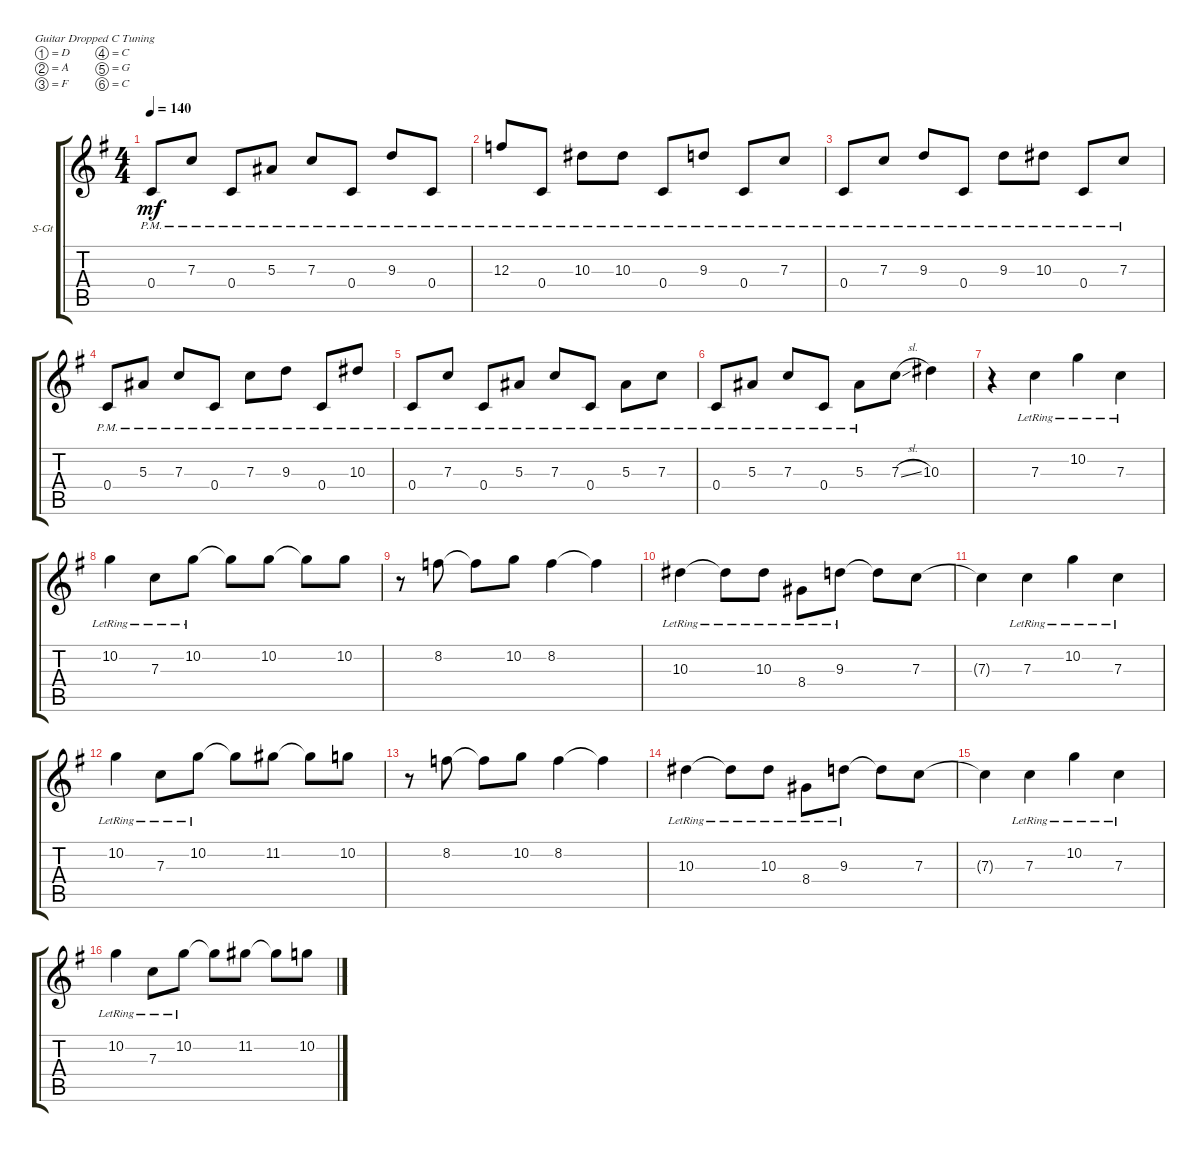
\bracketExtendMode groupsimilarinstruments
\firstSystemTrackNameOrientation horizontal
\otherSystemsTrackNameOrientation horizontal
\track ("Steel Guitar" "S-Gt") {instrument acousticguitarsteel}
\staff {score tabs}
\tuning (D4 A3 F3 C3 G2 C2)
\ts (4 4)
\tempo 140
\clef g2
\ks eminor
0.4{pm}.8{dy mf} 7.3{pm}.8 0.4{pm}.8 5.3{pm}.8 7.3{pm}.8 0.4{pm}.8 9.3{pm}.8 0.4{pm}.8 |
12.3{pm}.8 0.4{pm}.8 10.3{pm}.8 10.3{pm}.8 0.4{pm}.8 9.3{pm}.8 0.4{pm}.8 7.3{pm}.8 |
0.4{pm}.8 7.3{pm}.8 9.3{pm}.8 0.4{pm}.8 9.3{pm}.8 10.3{pm}.8 0.4{pm}.8 7.3{pm}.8 |
0.4{pm}.8 5.3{pm}.8 7.3{pm}.8 0.4{pm}.8 7.3{pm}.8 9.3{pm}.8 0.4{pm}.8 10.3{pm}.8 |
0.4{pm}.8 7.3{pm}.8 0.4{pm}.8 5.3{pm}.8 7.3{pm}.8 0.4{pm}.8 5.3{pm}.8 7.3{pm}.8 |
0.4{pm}.8 5.3{pm}.8 7.3{pm}.8 0.4{pm}.8 5.3{pm}.8 7.3{sl}.8 10.3.4 |
r.4 7.3{lr}.4 10.2{lr}.4 7.3{lr}.4 |
10.2{lr}.4 7.3{lr}.8 10.2{lr}.8 10.2{t}.8 10.2.8 10.2{t}.8 10.2.8 |
r.8 8.2.8 8.2{t}.8 10.2.8 8.2.4 8.2{t}.4 |
10.3{lr}.4 10.3{lr t}.8 10.3{lr}.8 8.4{lr}.8 9.3{lr}.8 9.3{t}.8 7.3.8 |
7.3{t}.4 7.3{lr}.4 10.2{lr}.4 7.3{lr}.4 |
10.2{lr}.4 7.3{lr}.8 10.2{lr}.8 10.2{t}.8 11.2.8 11.2{t}.8 10.2.8 |
r.8 8.2.8 8.2{t}.8 10.2.8 8.2.4 8.2{t}.4 |
10.3{lr}.4 10.3{lr t}.8 10.3{lr}.8 8.4{lr}.8 9.3{lr}.8 9.3{t}.8 7.3.8 |
7.3{t}.4 7.3{lr}.4 10.2{lr}.4 7.3{lr}.4 |
10.2{lr}.4 7.3{lr}.8 10.2{lr}.8 10.2{t}.8 11.2.8 11.2{t}.8 10.2.8
